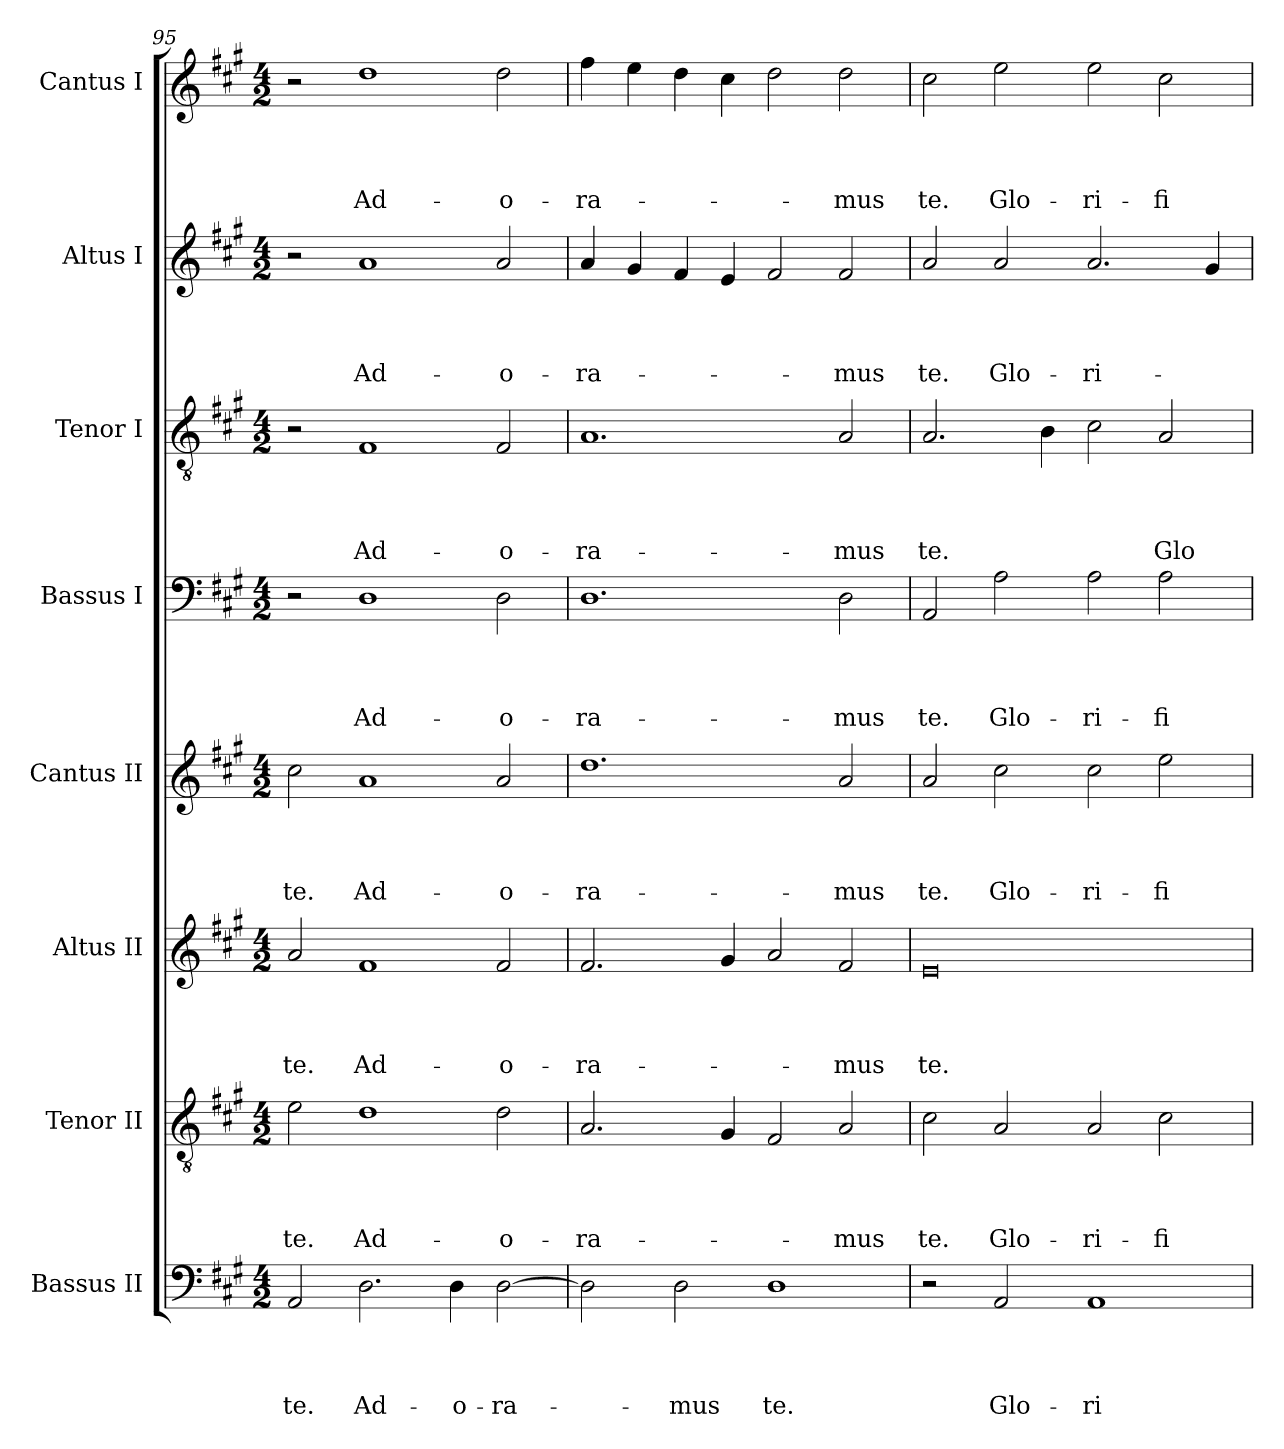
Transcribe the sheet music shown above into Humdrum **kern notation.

**kern	**text	**text	**text	**text	**kern	**text	**text	**text	**text	**kern	**text	**text	**text	**text	**kern	**text	**text	**text	**text	**kern	**text	**text	**text	**text	**kern	**text	**text	**text	**text	**kern	**text	**text	**text	**text	**kern	**text	**text	**text	**text
*part8	*part8	*part8	*part8	*part8	*part7	*part7	*part7	*part7	*part7	*part6	*part6	*part6	*part6	*part6	*part5	*part5	*part5	*part5	*part5	*part4	*part4	*part4	*part4	*part4	*part3	*part3	*part3	*part3	*part3	*part2	*part2	*part2	*part2	*part2	*part1	*part1	*part1	*part1	*part1
*staff8	*staff8	*staff8	*staff8	*staff8	*staff7	*staff7	*staff7	*staff7	*staff7	*staff6	*staff6	*staff6	*staff6	*staff6	*staff5	*staff5	*staff5	*staff5	*staff5	*staff4	*staff4	*staff4	*staff4	*staff4	*staff3	*staff3	*staff3	*staff3	*staff3	*staff2	*staff2	*staff2	*staff2	*staff2	*staff1	*staff1	*staff1	*staff1	*staff1
*I"Bassus II	*	*	*	*	*I"Tenor II	*	*	*	*	*I"Altus II	*	*	*	*	*I"Cantus II	*	*	*	*	*I"Bassus I	*	*	*	*	*I"Tenor I	*	*	*	*	*I"Altus I	*	*	*	*	*I"Cantus I	*	*	*	*
*I'B II	*	*	*	*	*I'T II	*	*	*	*	*I'A II	*	*	*	*	*I'C II	*	*	*	*	*I'B I	*	*	*	*	*I'T I	*	*	*	*	*I'A I	*	*	*	*	*I'C I	*	*	*	*
*clefF4	*	*	*	*	*clefGv2	*	*	*	*	*clefG2	*	*	*	*	*clefG2	*	*	*	*	*clefF4	*	*	*	*	*clefGv2	*	*	*	*	*clefG2	*	*	*	*	*clefG2	*	*	*	*
*k[f#c#g#]	*	*	*	*	*k[f#c#g#]	*	*	*	*	*k[f#c#g#]	*	*	*	*	*k[f#c#g#]	*	*	*	*	*k[f#c#g#]	*	*	*	*	*k[f#c#g#]	*	*	*	*	*k[f#c#g#]	*	*	*	*	*k[f#c#g#]	*	*	*	*
*A:	*	*	*	*	*A:	*	*	*	*	*A:	*	*	*	*	*A:	*	*	*	*	*A:	*	*	*	*	*A:	*	*	*	*	*A:	*	*	*	*	*A:	*	*	*	*
*M4/2	*	*	*	*	*M4/2	*	*	*	*	*M4/2	*	*	*	*	*M4/2	*	*	*	*	*M4/2	*	*	*	*	*M4/2	*	*	*	*	*M4/2	*	*	*	*	*M4/2	*	*	*	*
=95	=95	=95	=95	=95	=95	=95	=95	=95	=95	=95	=95	=95	=95	=95	=95	=95	=95	=95	=95	=95	=95	=95	=95	=95	=95	=95	=95	=95	=95	=95	=95	=95	=95	=95	=95	=95	=95	=95	=95
2AA/	.	.	.	te.	2e\	.	.	.	te.	2a/	.	.	.	te.	2cc#\	.	.	.	te.	2r	.	.	.	.	2r	.	.	.	.	2r	.	.	.	.	2r	.	.	.	.
2.D\	.	.	.	Ad-	1d	.	.	.	Ad-	1f#	.	.	.	Ad-	1a	.	.	.	Ad-	1D	.	.	.	Ad-	1F#	.	.	.	Ad-	1a	.	.	.	Ad-	1dd	.	.	.	Ad-
4D\	.	.	.	-o-	.	.	.	.	.	.	.	.	.	.	.	.	.	.	.	.	.	.	.	.	.	.	.	.	.	.	.	.	.	.	.	.	.	.	.
[2D\	.	.	.	-ra-	2d\	.	.	.	-o-	2f#/	.	.	.	-o-	2a/	.	.	.	-o-	2D\	.	.	.	-o-	2F#/	.	.	.	-o-	2a/	.	.	.	-o-	2dd\	.	.	.	-o-
=96	=96	=96	=96	=96	=96	=96	=96	=96	=96	=96	=96	=96	=96	=96	=96	=96	=96	=96	=96	=96	=96	=96	=96	=96	=96	=96	=96	=96	=96	=96	=96	=96	=96	=96	=96	=96	=96	=96	=96
2D\]	.	.	.	.	2.A/	.	.	.	-ra-	2.f#/	.	.	.	-ra-	1.dd	.	.	.	-ra-	1.D	.	.	.	-ra-	1.A	.	.	.	-ra-	4a/	.	.	.	-ra-	4ff#\	.	.	.	-ra-
.	.	.	.	.	.	.	.	.	.	.	.	.	.	.	.	.	.	.	.	.	.	.	.	.	.	.	.	.	.	4g#/	.	.	.	.	4ee\	.	.	.	.
2D\	.	.	.	-mus	.	.	.	.	.	.	.	.	.	.	.	.	.	.	.	.	.	.	.	.	.	.	.	.	.	4f#/	.	.	.	.	4dd\	.	.	.	.
.	.	.	.	.	4G#/	.	.	.	.	4g#/	.	.	.	.	.	.	.	.	.	.	.	.	.	.	.	.	.	.	.	4e/	.	.	.	.	4cc#\	.	.	.	.
1D	.	.	.	te.	2F#/	.	.	.	.	2a/	.	.	.	.	.	.	.	.	.	.	.	.	.	.	.	.	.	.	.	2f#/	.	.	.	.	2dd\	.	.	.	.
.	.	.	.	.	2A/	.	.	.	-mus	2f#/	.	.	.	-mus	2a/	.	.	.	-mus	2D\	.	.	.	-mus	2A/	.	.	.	-mus	2f#/	.	.	.	-mus	2dd\	.	.	.	-mus
=97	=97	=97	=97	=97	=97	=97	=97	=97	=97	=97	=97	=97	=97	=97	=97	=97	=97	=97	=97	=97	=97	=97	=97	=97	=97	=97	=97	=97	=97	=97	=97	=97	=97	=97	=97	=97	=97	=97	=97
2r	.	.	.	.	2c#\	.	.	.	te.	0e	.	.	.	te.	2a/	.	.	.	te.	2AA/	.	.	.	te.	2.A/	.	.	.	te.	2a/	.	.	.	te.	2cc#\	.	.	.	te.
2AA/	.	.	.	Glo-	2A/	.	.	.	Glo-	.	.	.	.	.	2cc#\	.	.	.	Glo-	2A\	.	.	.	Glo-	.	.	.	.	.	2a/	.	.	.	Glo-	2ee\	.	.	.	Glo-
.	.	.	.	.	.	.	.	.	.	.	.	.	.	.	.	.	.	.	.	.	.	.	.	.	4B\	.	.	.	.	.	.	.	.	.	.	.	.	.	.
1AA	.	.	.	-ri-	2A/	.	.	.	-ri-	.	.	.	.	.	2cc#\	.	.	.	-ri-	2A\	.	.	.	-ri-	2c#\	.	.	.	.	2.a/	.	.	.	-ri-	2ee\	.	.	.	-ri-
.	.	.	.	.	2c#\	.	.	.	-fi-	.	.	.	.	.	2ee\	.	.	.	-fi-	2A\	.	.	.	-fi-	2A/	.	.	.	Glo-	.	.	.	.	.	2cc#\	.	.	.	-fi-
.	.	.	.	.	.	.	.	.	.	.	.	.	.	.	.	.	.	.	.	.	.	.	.	.	.	.	.	.	.	4g#/	.	.	.	.	.	.	.	.	.
=	=	=	=	=	=	=	=	=	=	=	=	=	=	=	=	=	=	=	=	=	=	=	=	=	=	=	=	=	=	=	=	=	=	=	=	=	=	=	=
*-	*-	*-	*-	*-	*-	*-	*-	*-	*-	*-	*-	*-	*-	*-	*-	*-	*-	*-	*-	*-	*-	*-	*-	*-	*-	*-	*-	*-	*-	*-	*-	*-	*-	*-	*-	*-	*-	*-	*-
